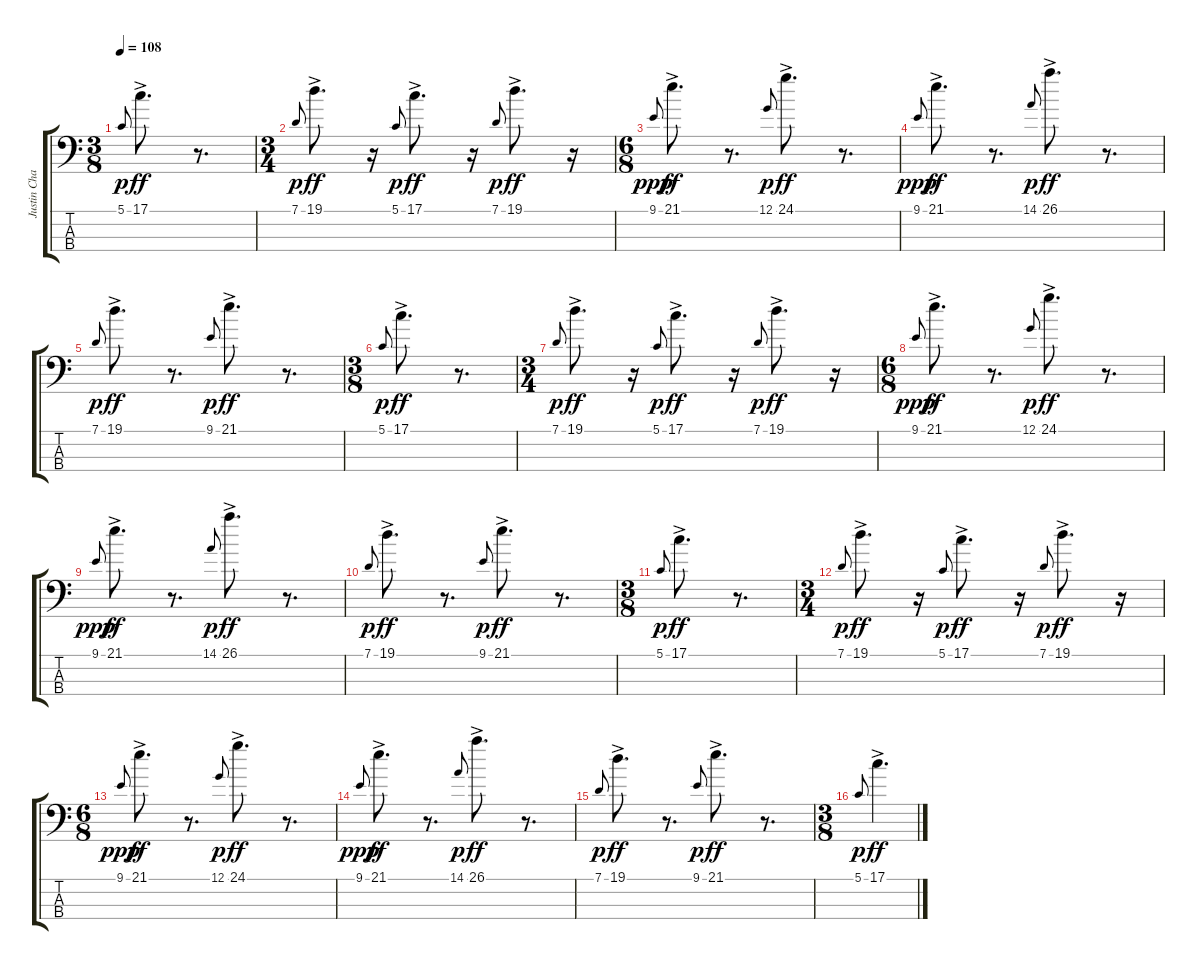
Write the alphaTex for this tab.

\track ("Justin Chancellor" "Justin Cha") {instrument electricbasspick}
\staff {score tabs}
\tuning (G2 D2 A1 D1) {hide}
\ts (3 8)
\tempo 108
\clef f4
\ks c
5.1.8{gr onbeat dy p} 17.1{ac}.8{d dy ff} r.8{d} |
\ts (3 4)
7.1.8{gr onbeat dy p} 19.1{ac}.8{d dy ff} r.16 5.1.8{gr onbeat dy p} 17.1{ac}.8{d dy ff} r.16 7.1.8{gr onbeat dy p} 19.1{ac}.8{d dy ff} r.16 |
\ts (6 8)
9.1.8{gr onbeat dy ppp} 21.1{ac}.8{d dy ff} r.8{d} 12.1.8{gr onbeat dy p} 24.1{ac}.8{d dy ff} r.8{d} |
9.1.8{gr onbeat dy ppp} 21.1{ac}.8{d dy ff} r.8{d} 14.1.8{gr onbeat dy p} 26.1{ac}.8{d dy ff} r.8{d} |
7.1.8{gr onbeat dy p} 19.1{ac}.8{d dy ff} r.8{d} 9.1.8{gr onbeat dy p} 21.1{ac}.8{d dy ff} r.8{d} |
\ts (3 8)
5.1.8{gr onbeat dy p} 17.1{ac}.8{d dy ff} r.8{d} |
\ts (3 4)
7.1.8{gr onbeat dy p} 19.1{ac}.8{d dy ff} r.16 5.1.8{gr onbeat dy p} 17.1{ac}.8{d dy ff} r.16 7.1.8{gr onbeat dy p} 19.1{ac}.8{d dy ff} r.16 |
\ts (6 8)
9.1.8{gr onbeat dy ppp} 21.1{ac}.8{d dy ff} r.8{d} 12.1.8{gr onbeat dy p} 24.1{ac}.8{d dy ff} r.8{d} |
9.1.8{gr onbeat dy ppp} 21.1{ac}.8{d dy ff} r.8{d} 14.1.8{gr onbeat dy p} 26.1{ac}.8{d dy ff} r.8{d} |
7.1.8{gr onbeat dy p} 19.1{ac}.8{d dy ff} r.8{d} 9.1.8{gr onbeat dy p} 21.1{ac}.8{d dy ff} r.8{d} |
\ts (3 8)
5.1.8{gr onbeat dy p} 17.1{ac}.8{d dy ff} r.8{d} |
\ts (3 4)
7.1.8{gr onbeat dy p} 19.1{ac}.8{d dy ff} r.16 5.1.8{gr onbeat dy p} 17.1{ac}.8{d dy ff} r.16 7.1.8{gr onbeat dy p} 19.1{ac}.8{d dy ff} r.16 |
\ts (6 8)
9.1.8{gr onbeat dy ppp} 21.1{ac}.8{d dy ff} r.8{d} 12.1.8{gr onbeat dy p} 24.1{ac}.8{d dy ff} r.8{d} |
9.1.8{gr onbeat dy ppp} 21.1{ac}.8{d dy ff} r.8{d} 14.1.8{gr onbeat dy p} 26.1{ac}.8{d dy ff} r.8{d} |
7.1.8{gr onbeat dy p} 19.1{ac}.8{d dy ff} r.8{d} 9.1.8{gr onbeat dy p} 21.1{ac}.8{d dy ff} r.8{d} |
\ts (3 8)
5.1.8{gr onbeat dy p} 17.1{ac}.4{d dy ff}
